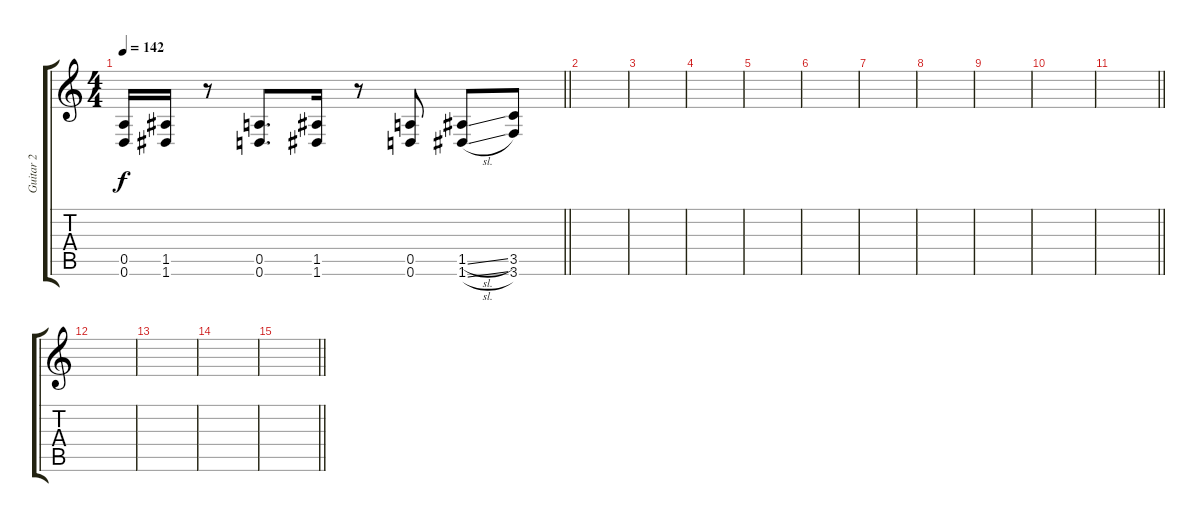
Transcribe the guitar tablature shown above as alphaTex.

\track ("Guitar 2" "Guitar 2") {instrument distortionguitar}
\staff {score tabs}
\tuning (E4 B3 G3 D3 A2 D2) {hide}
\ts (4 4)
\tempo 142
\clef g2
\barLineRight lightlight
\ks c
(0.5{t} 0.6{t}).16{dy f} (1.5 1.6).16 r.8 (0.5 0.6).8{d} (1.5 1.6).16 r.8 (0.5 0.6).8 (1.5{sl} 1.6{sl}).8 (3.5 3.6).8 |
|
|
|
|
|
|
|
|
|
\barLineRight lightlight
|
|
|
|
\barLineRight lightlight
